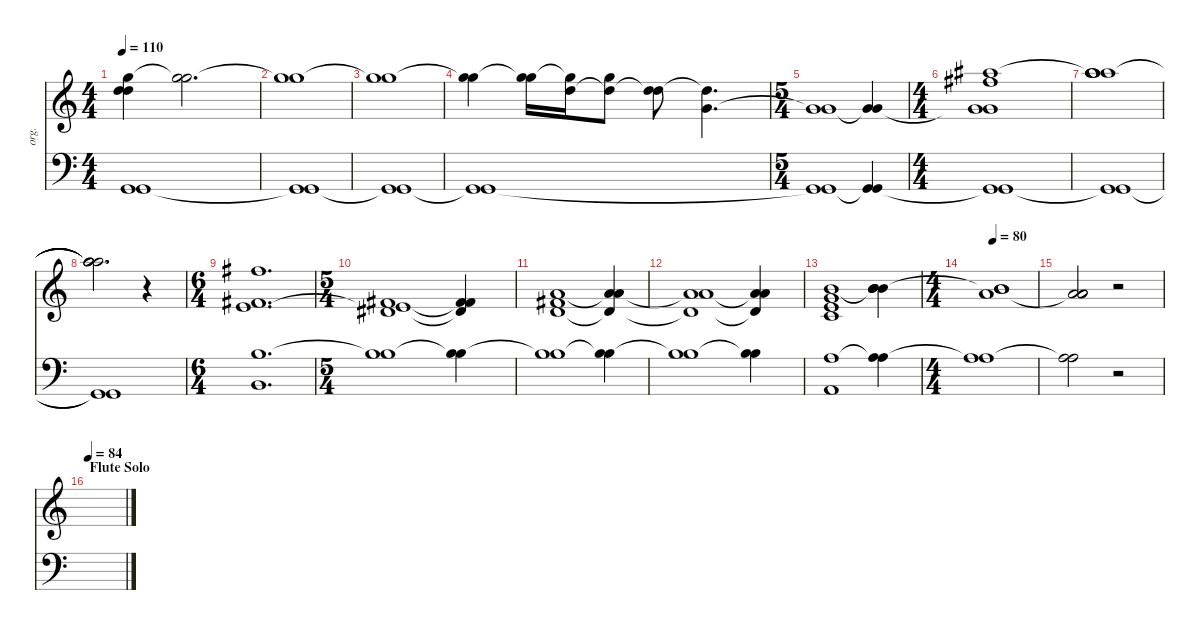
\defaultSystemsLayout 4
\hideDynamics
\bracketExtendMode nobrackets
\track ("Organ" "org.") {solo instrument churchorgan}
\staff {score}
\tuning (E4 B3 G3 D3 A2 E2)
\ts (4 4)
\tempo 110
\clef g2
\scale
0.252254
\ks c
(10.1{t} 10.1{t} 15.1).4{dy mf} (15.1{t} 15.1{t}).2{d} |
(15.1{t} 15.1{t}).1 |
(15.1{t} 15.1{t}).1 |
(15.1{t} 15.1{t}).4 (15.1{t} 15.1{t}).16 (15.1{t} 10.1).16 (15.1 10.1{t}).8 (10.1{t} 10.1{t}).8 (10.1{t} 3.1).4{d} |
\ts (5 4)
\beaming (8 6 4)
(3.1{t} 3.1{t}).1 (3.1{t} 3.1{t}).4 |
\ts (4 4)
\beaming (8 2 2 2 2)
(3.1{t} 3.1{t} 14.1{acc #} 18.1{acc #}).1 |
(18.1{t} 18.1{t} 18.1{t acc #} 18.1{t acc #}).1 |
(18.1{t acc #} 18.1{t acc #} 18.1{t} 18.1{t}).2{d} r.4 |
\ts (6 4)
\beaming (8 6 6)
(14.1{acc #} 2.1{acc #} 0.1).1{d} |
\ts (5 4)
\beaming (8 6 4)
(0.1{t acc #} 2.1{acc #} 4.2{acc #}).1 (4.2{t acc #} 2.1{t acc #} 2.1{t acc #}).4 |
(3.2 2.1{acc #} 5.1).1 (5.1{t} 5.1{t acc #} 3.2{t}).4 |
(3.2{t} 5.1{t acc #} 5.1{t}).1 (5.1{t} 5.1{t acc #} 3.2{t}).4 |
(-4.1 0.1 3.1 7.1).1 (7.1{t} 7.1{t} 7.1{t} 7.1{t}).4 |
\ts (4 4)
\beaming (8 2 2 2 2)
\tempo 80
(7.1{t} 7.1{t} 5.1).1 |
(5.1{t} 5.1{t} 5.1{t}).2 r.2 |
\section ("" "Flute Solo")
\tempo 84
\staff {score}
\tuning (G2 D2 A1 E1 B0)
\clef f4
\ottava regular
\simile none
\scale
0.252254
\ks c
(0.1{t} 0.1{t}).1{dy mf} |
(0.1{t} 0.1{t}).1 |
(0.1{t} 0.1{t}).1 |
(0.1{t} 0.1{t}).1 |
(0.1{t} 0.1{t}).1 (0.1{t} 0.1{t}).4 |
(0.1{t} 0.1{t}).1 |
(0.1{t} 0.1{t}).1 |
(0.1{t} 0.1{t}).1 |
(4.1 16.1).1{d} |
(16.1{t} 16.1{t}).1 (16.1{t} 16.1{t}).4 |
(16.1{t} 16.1{t}).1 (16.1{t} 16.1{t}).4 |
(16.1{t} 16.1{t}).1 (16.1{t} 16.1{t}).4 |
(2.1 14.1).1 (14.1{t} 14.1{t}).4 |
(14.1{t} 14.1{t}).1 |
(14.1{t} 14.1{t}).2 r.2 |
